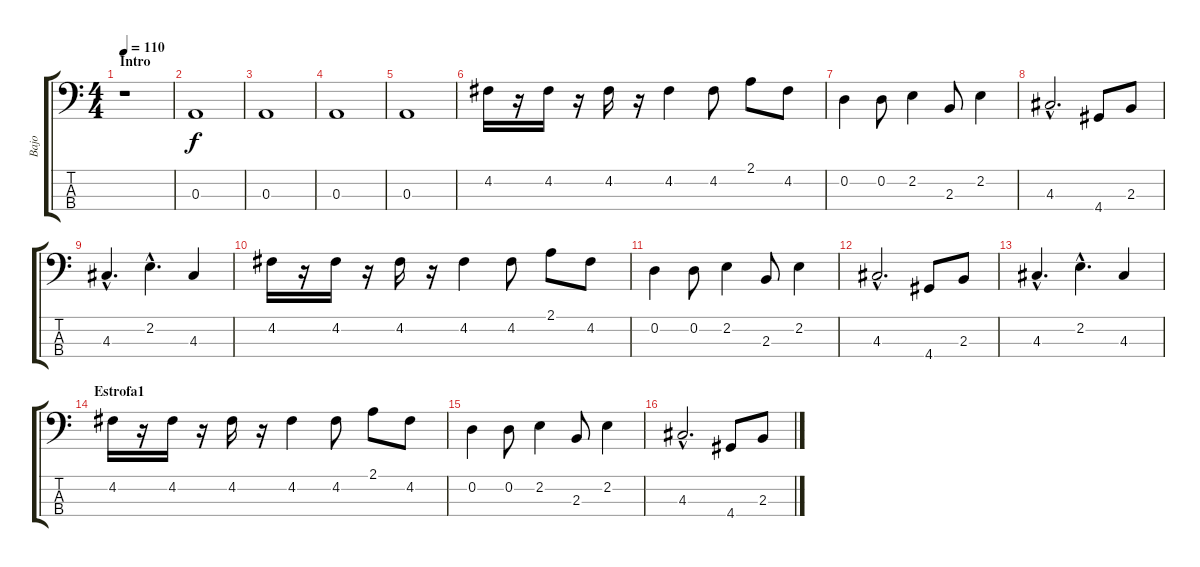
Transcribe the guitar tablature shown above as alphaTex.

\track ("Bajo" "Bajo") {instrument electricbasspick}
\staff {score tabs}
\tuning (G2 D2 A1 E1) {hide}
\ts (4 4)
\section ("" "Intro")
\tempo 110
\clef f4
\ks c
r.1{dy f instrument electricbasspick} |
0.3.1 |
0.3.1 |
0.3.1 |
0.3.1 |
4.2.16 r.16 4.2.16 r.16 4.2.16 r.16 4.2.4 4.2.8 2.1.8 4.2.8 |
0.2.4 0.2.8 2.2.4 2.3.8 2.2.4 |
4.3{hac}.2{d} 4.4.8 2.3.8 |
4.3{hac}.4{d} 2.2{hac}.4{d} 4.3.4 |
4.2.16 r.16 4.2.16 r.16 4.2.16 r.16 4.2.4 4.2.8 2.1.8 4.2.8 |
0.2.4 0.2.8 2.2.4 2.3.8 2.2.4 |
4.3{hac}.2{d} 4.4.8 2.3.8 |
4.3{hac}.4{d} 2.2{hac}.4{d} 4.3.4 |
\section ("" "Estrofa1")
4.2.16 r.16 4.2.16 r.16 4.2.16 r.16 4.2.4 4.2.8 2.1.8 4.2.8 |
0.2.4 0.2.8 2.2.4 2.3.8 2.2.4 |
4.3{hac}.2{d} 4.4.8 2.3.8
